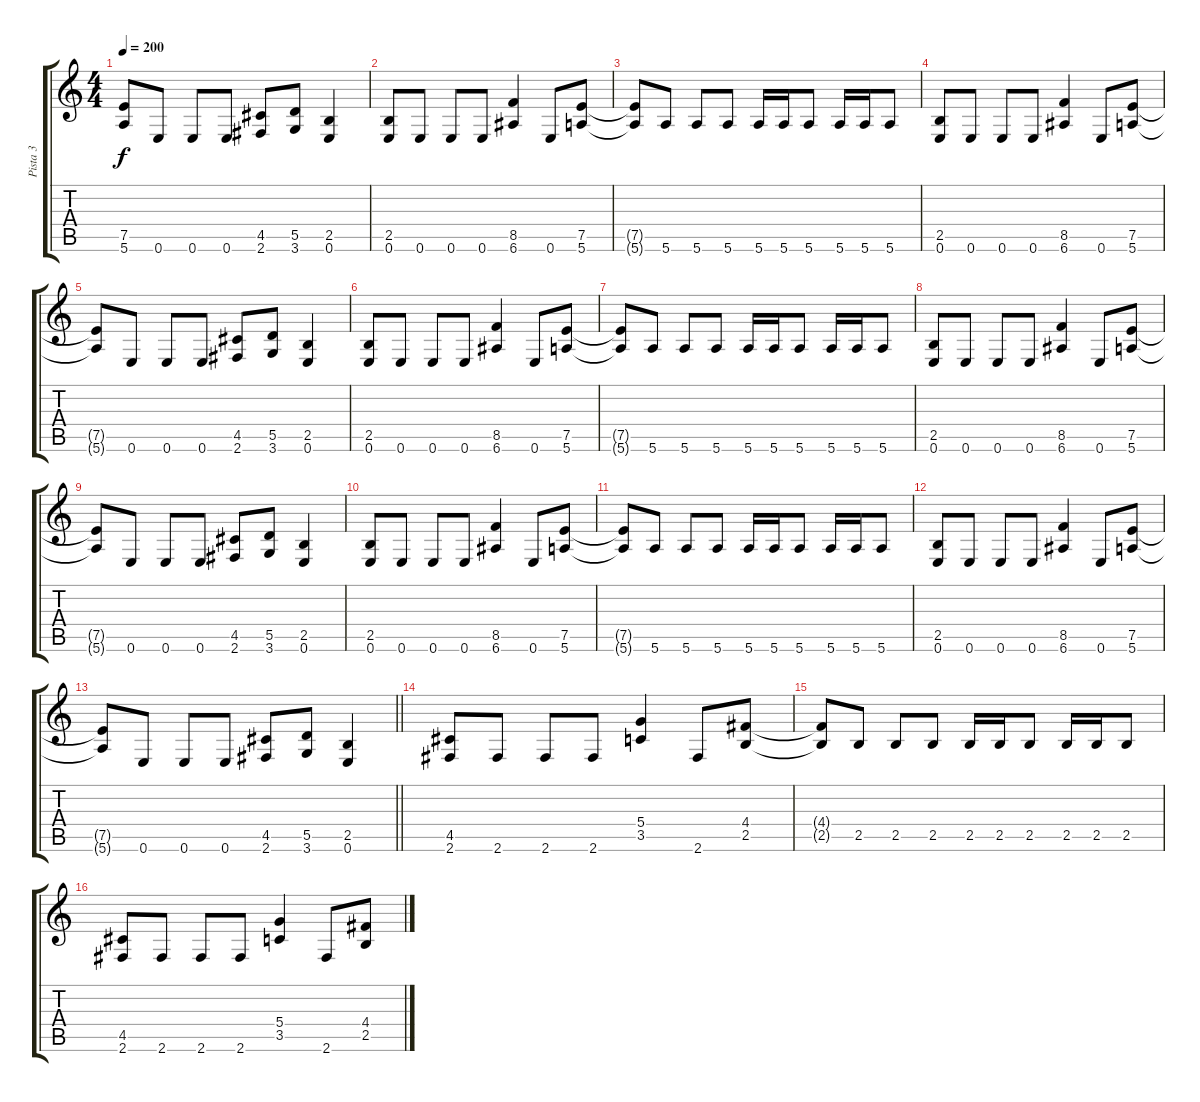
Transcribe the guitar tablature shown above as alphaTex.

\track ("Pista 3" "Pista 3") {instrument distortionguitar}
\staff {score tabs}
\tuning (E4 B3 G3 D3 A2 E2) {hide}
\ts (4 4)
\tempo 200
\clef g2
\ks c
(7.5{t} 5.6{t}).8{dy f} 0.6.8 0.6.8 0.6.8 (4.5 2.6).8 (5.5 3.6).8 (2.5 0.6).4 |
(2.5 0.6).8 0.6.8 0.6.8 0.6.8 (8.5 6.6).4 0.6.8 (7.5 5.6).8 |
(7.5{t} 5.6{t}).8 5.6.8 5.6.8 5.6.8 5.6.16 5.6.16 5.6.8 5.6.16 5.6.16 5.6.8 |
(2.5 0.6).8 0.6.8 0.6.8 0.6.8 (8.5 6.6).4 0.6.8 (7.5 5.6).8 |
(7.5{t} 5.6{t}).8 0.6.8 0.6.8 0.6.8 (4.5 2.6).8 (5.5 3.6).8 (2.5 0.6).4 |
(2.5 0.6).8 0.6.8 0.6.8 0.6.8 (8.5 6.6).4 0.6.8 (7.5 5.6).8 |
(7.5{t} 5.6{t}).8 5.6.8 5.6.8 5.6.8 5.6.16 5.6.16 5.6.8 5.6.16 5.6.16 5.6.8 |
(2.5 0.6).8 0.6.8 0.6.8 0.6.8 (8.5 6.6).4 0.6.8 (7.5 5.6).8 |
(7.5{t} 5.6{t}).8 0.6.8 0.6.8 0.6.8 (4.5 2.6).8 (5.5 3.6).8 (2.5 0.6).4 |
(2.5 0.6).8 0.6.8 0.6.8 0.6.8 (8.5 6.6).4 0.6.8 (7.5 5.6).8 |
(7.5{t} 5.6{t}).8 5.6.8 5.6.8 5.6.8 5.6.16 5.6.16 5.6.8 5.6.16 5.6.16 5.6.8 |
(2.5 0.6).8 0.6.8 0.6.8 0.6.8 (8.5 6.6).4 0.6.8 (7.5 5.6).8 |
\barLineRight lightlight
(7.5{t} 5.6{t}).8 0.6.8 0.6.8 0.6.8 (4.5 2.6).8 (5.5 3.6).8 (2.5 0.6).4 |
(4.5 2.6).8 2.6.8 2.6.8 2.6.8 (5.4 3.5).4 2.6.8 (4.4 2.5).8 |
(4.4{t} 2.5{t}).8 2.5.8 2.5.8 2.5.8 2.5.16 2.5.16 2.5.8 2.5.16 2.5.16 2.5.8 |
(4.5 2.6).8 2.6.8 2.6.8 2.6.8 (5.4 3.5).4 2.6.8 (4.4 2.5).8
